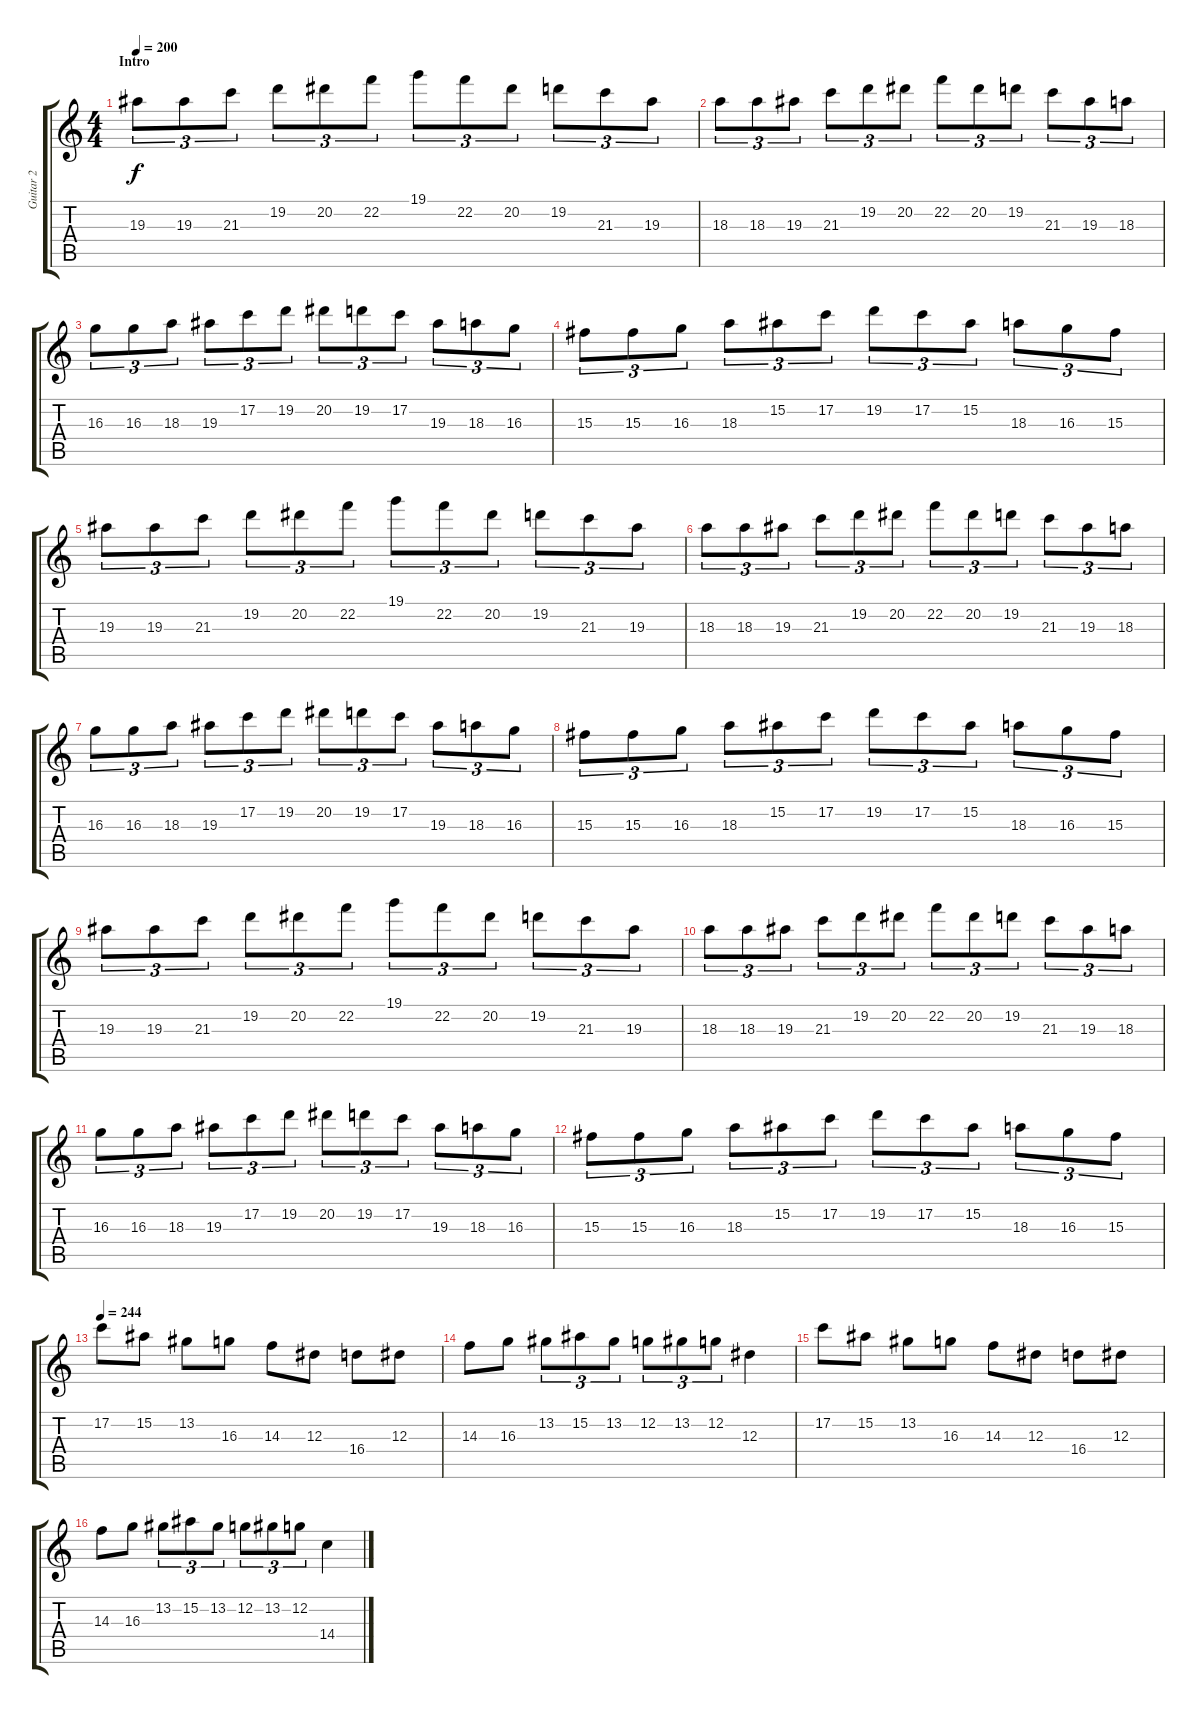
\track ("Guitar 2" "Guitar 2") {instrument distortionguitar}
\staff {score tabs}
\tuning (C4 G3 Eb3 Bb2 F2 C2) {hide}
\ts (4 4)
\section ("" "Intro")
\tempo 200
\tempo 260
\tempo 200
\clef g2
\ks c
19.3.8{tu (3 2) dy f instrument distortionguitar} 19.3.8{tu (3 2)} 21.3.8{tu (3 2)} 19.2.8{tu (3 2)} 20.2.8{tu (3 2)} 22.2.8{tu (3 2)} 19.1.8{tu (3 2)} 22.2.8{tu (3 2)} 20.2.8{tu (3 2)} 19.2.8{tu (3 2)} 21.3.8{tu (3 2)} 19.3.8{tu (3 2)} |
18.3.8{tu (3 2)} 18.3.8{tu (3 2)} 19.3.8{tu (3 2)} 21.3.8{tu (3 2)} 19.2.8{tu (3 2)} 20.2.8{tu (3 2)} 22.2.8{tu (3 2)} 20.2.8{tu (3 2)} 19.2.8{tu (3 2)} 21.3.8{tu (3 2)} 19.3.8{tu (3 2)} 18.3.8{tu (3 2)} |
16.3.8{tu (3 2)} 16.3.8{tu (3 2)} 18.3.8{tu (3 2)} 19.3.8{tu (3 2)} 17.2.8{tu (3 2)} 19.2.8{tu (3 2)} 20.2.8{tu (3 2)} 19.2.8{tu (3 2)} 17.2.8{tu (3 2)} 19.3.8{tu (3 2)} 18.3.8{tu (3 2)} 16.3.8{tu (3 2)} |
15.3.8{tu (3 2)} 15.3.8{tu (3 2)} 16.3.8{tu (3 2)} 18.3.8{tu (3 2)} 15.2.8{tu (3 2)} 17.2.8{tu (3 2)} 19.2.8{tu (3 2)} 17.2.8{tu (3 2)} 15.2.8{tu (3 2)} 18.3.8{tu (3 2)} 16.3.8{tu (3 2)} 15.3.8{tu (3 2)} |
19.3.8{tu (3 2)} 19.3.8{tu (3 2)} 21.3.8{tu (3 2)} 19.2.8{tu (3 2)} 20.2.8{tu (3 2)} 22.2.8{tu (3 2)} 19.1.8{tu (3 2)} 22.2.8{tu (3 2)} 20.2.8{tu (3 2)} 19.2.8{tu (3 2)} 21.3.8{tu (3 2)} 19.3.8{tu (3 2)} |
18.3.8{tu (3 2)} 18.3.8{tu (3 2)} 19.3.8{tu (3 2)} 21.3.8{tu (3 2)} 19.2.8{tu (3 2)} 20.2.8{tu (3 2)} 22.2.8{tu (3 2)} 20.2.8{tu (3 2)} 19.2.8{tu (3 2)} 21.3.8{tu (3 2)} 19.3.8{tu (3 2)} 18.3.8{tu (3 2)} |
16.3.8{tu (3 2)} 16.3.8{tu (3 2)} 18.3.8{tu (3 2)} 19.3.8{tu (3 2)} 17.2.8{tu (3 2)} 19.2.8{tu (3 2)} 20.2.8{tu (3 2)} 19.2.8{tu (3 2)} 17.2.8{tu (3 2)} 19.3.8{tu (3 2)} 18.3.8{tu (3 2)} 16.3.8{tu (3 2)} |
15.3.8{tu (3 2)} 15.3.8{tu (3 2)} 16.3.8{tu (3 2)} 18.3.8{tu (3 2)} 15.2.8{tu (3 2)} 17.2.8{tu (3 2)} 19.2.8{tu (3 2)} 17.2.8{tu (3 2)} 15.2.8{tu (3 2)} 18.3.8{tu (3 2)} 16.3.8{tu (3 2)} 15.3.8{tu (3 2)} |
19.3.8{tu (3 2)} 19.3.8{tu (3 2)} 21.3.8{tu (3 2)} 19.2.8{tu (3 2)} 20.2.8{tu (3 2)} 22.2.8{tu (3 2)} 19.1.8{tu (3 2)} 22.2.8{tu (3 2)} 20.2.8{tu (3 2)} 19.2.8{tu (3 2)} 21.3.8{tu (3 2)} 19.3.8{tu (3 2)} |
18.3.8{tu (3 2)} 18.3.8{tu (3 2)} 19.3.8{tu (3 2)} 21.3.8{tu (3 2)} 19.2.8{tu (3 2)} 20.2.8{tu (3 2)} 22.2.8{tu (3 2)} 20.2.8{tu (3 2)} 19.2.8{tu (3 2)} 21.3.8{tu (3 2)} 19.3.8{tu (3 2)} 18.3.8{tu (3 2)} |
16.3.8{tu (3 2)} 16.3.8{tu (3 2)} 18.3.8{tu (3 2)} 19.3.8{tu (3 2)} 17.2.8{tu (3 2)} 19.2.8{tu (3 2)} 20.2.8{tu (3 2)} 19.2.8{tu (3 2)} 17.2.8{tu (3 2)} 19.3.8{tu (3 2)} 18.3.8{tu (3 2)} 16.3.8{tu (3 2)} |
15.3.8{tu (3 2)} 15.3.8{tu (3 2)} 16.3.8{tu (3 2)} 18.3.8{tu (3 2)} 15.2.8{tu (3 2)} 17.2.8{tu (3 2)} 19.2.8{tu (3 2)} 17.2.8{tu (3 2)} 15.2.8{tu (3 2)} 18.3.8{tu (3 2)} 16.3.8{tu (3 2)} 15.3.8{tu (3 2)} |
\tempo 244
17.2.8 15.2.8 13.2.8 16.3.8 14.3.8 12.3.8 16.4.8 12.3.8 |
14.3.8 16.3.8 13.2.8{tu (3 2)} 15.2.8{tu (3 2)} 13.2.8{tu (3 2)} 12.2.8{tu (3 2)} 13.2.8{tu (3 2)} 12.2.8{tu (3 2)} 12.3.4 |
17.2.8 15.2.8 13.2.8 16.3.8 14.3.8 12.3.8 16.4.8 12.3.8 |
14.3.8 16.3.8 13.2.8{tu (3 2)} 15.2.8{tu (3 2)} 13.2.8{tu (3 2)} 12.2.8{tu (3 2)} 13.2.8{tu (3 2)} 12.2.8{tu (3 2)} 14.4.4
